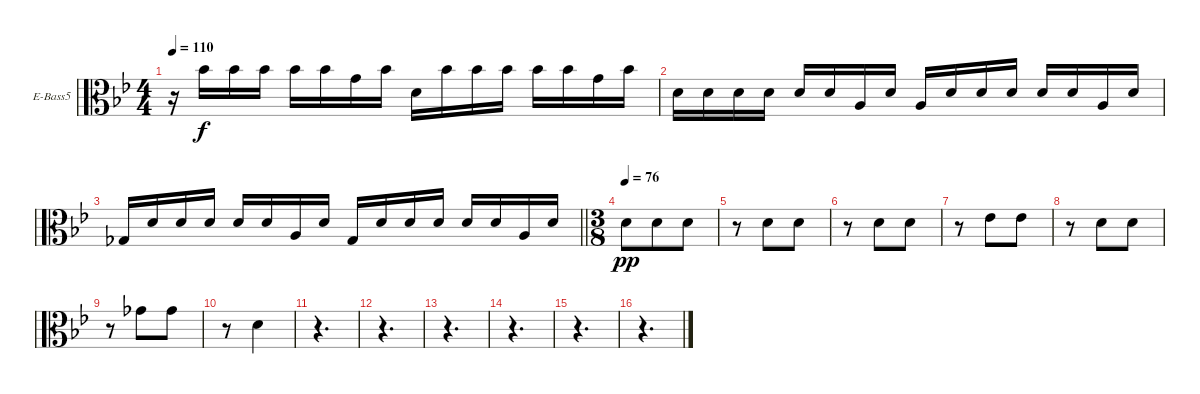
\defaultSystemsLayout 4
\bracketExtendMode groupsimilarinstruments
\firstSystemTrackNameOrientation horizontal
\otherSystemsTrackNameOrientation horizontal
\track ("Viola" "E-Bass5") {instrument electricbassfinger}
\staff {score}
\tuning (G2 D2 A1 E1 B0)
\ts (4 4)
\tempo 110
\clef c3
\scale
0.333333
\ks gminor
r.16{dy pp} 15.1.16{dy f} 15.1.16 15.1.16 15.1.16 15.1.16 17.2.16 15.1.16 17.3.16 15.1.16 15.1.16 15.1.16 15.1.16 15.1.16 17.2.16 15.1.16 |
\scale
0.333333 17.3.16 17.3.16 17.3.16 17.3.16 17.3.16 17.3.16 17.4.16 17.3.16 17.4.16 17.3.16 17.3.16 17.3.16 17.3.16 17.3.16 17.4.16 17.3.16 |
\scale
0.333333
\barLineRight lightlight
19.5.16 17.3.16 17.3.16 17.3.16 17.3.16 17.3.16 17.4.16 17.3.16 19.5.16 17.3.16 17.3.16 17.3.16 17.3.16 17.3.16 17.4.16 17.3.16 |
\ts (3 8)
\tempo 76
\scale
0.523438 17.3.8{dy pp} 17.3.8 17.3.8 |
\scale
0.238281 r.8 7.1.8 7.1.8 |
\scale
0.238281 r.8 7.1.8 7.1.8 |
\scale
0.333333 r.8 8.1.8 8.1.8 |
\scale
0.333333 r.8 7.1.8 7.1.8 |
\scale
0.333333 r.8 11.1.8 11.1.8 |
\scale
0.333333 r.8 7.1.4 |
\scale
0.333333 r.4{d} |
\scale
0.333333 r.4{d} |
\scale
0.333333 r.4{d} |
\scale
0.333333 r.4{d} |
\scale
0.333333 r.4{d} |
\scale
0.333333 r.4{d}
